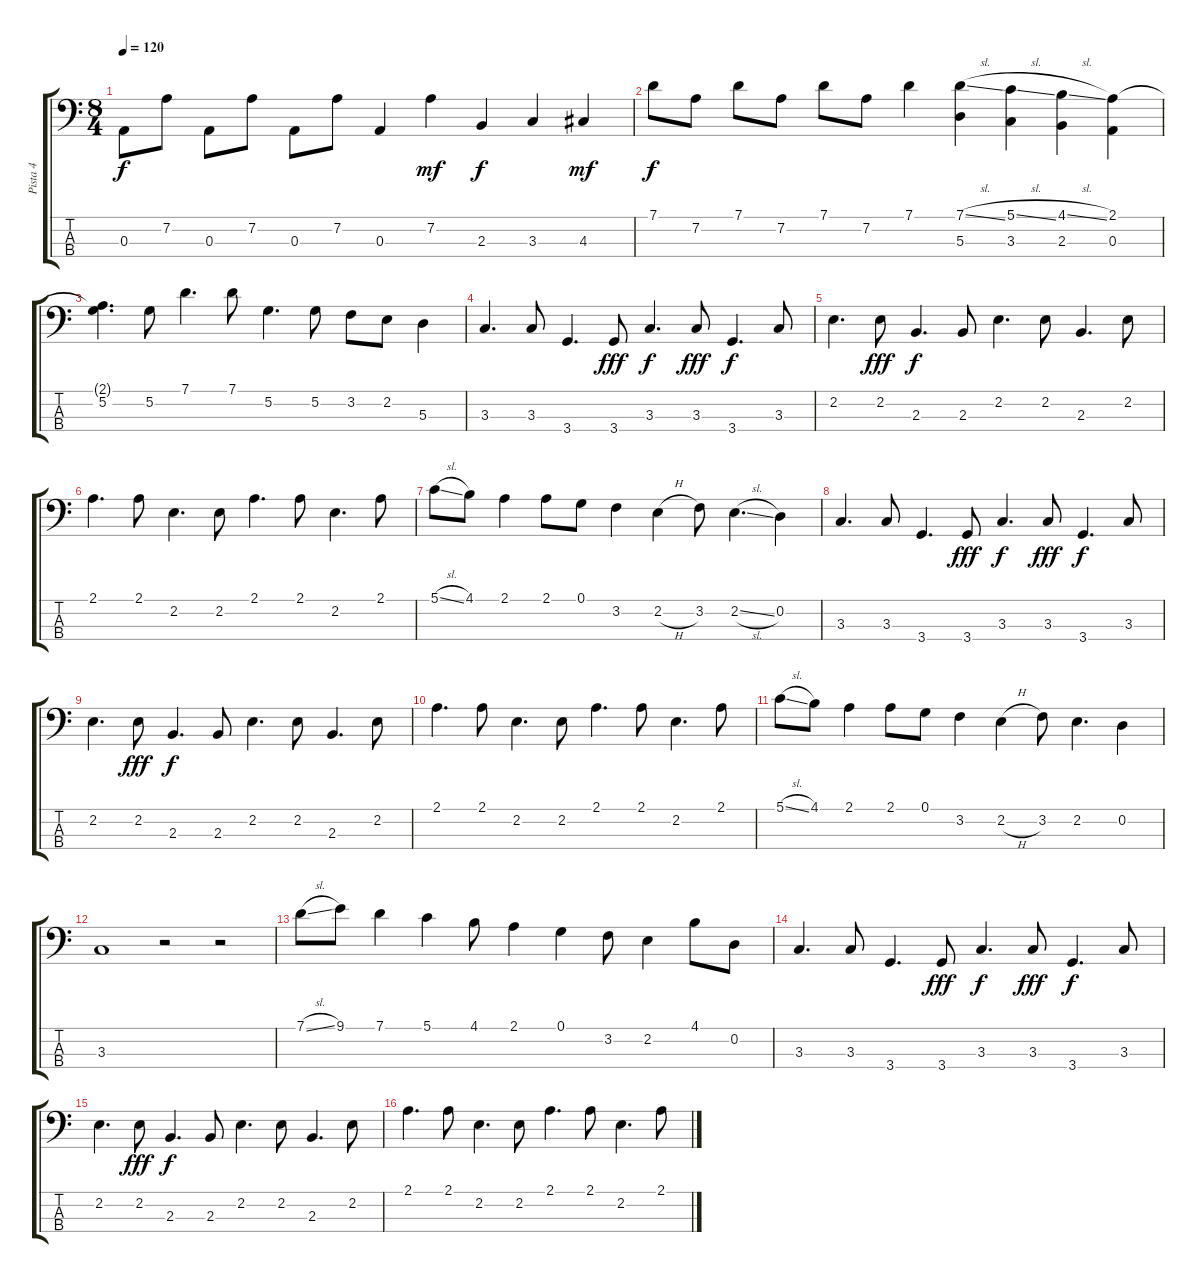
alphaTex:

\track ("Pista 4" "Pista 4") {instrument electricbassfinger}
\staff {score tabs}
\tuning (G2 D2 A1 E1) {hide}
\ts (8 4)
\tempo 120
\clef f4
\ks c
0.3.8{dy f} 7.2.8 0.3.8 7.2.8 0.3.8 7.2.8 0.3.4 7.2.4{dy mf} 2.3.4{dy f} 3.3.4 4.3.4{dy mf} |
7.1.8{dy f} 7.2.8 7.1.8 7.2.8 7.1.8 7.2.8 7.1.4 (7.1{sl} 5.3).4 (5.1{sl} 3.3).4 (4.1{sl} 2.3).4 (2.1 0.3).4 |
(2.1{t} 5.2).4{d} 5.2.8 7.1.4{d} 7.1.8 5.2.4{d} 5.2.8 3.2.8 2.2.8 5.3.4 |
3.3.4{d} 3.3.8 3.4.4{d} 3.4.8{dy fff} 3.3.4{d dy f} 3.3.8{dy fff} 3.4.4{d dy f} 3.3.8 |
2.2.4{d} 2.2.8{dy fff} 2.3.4{d dy f} 2.3.8 2.2.4{d} 2.2.8 2.3.4{d} 2.2.8 |
2.1.4{d} 2.1.8 2.2.4{d} 2.2.8 2.1.4{d} 2.1.8 2.2.4{d} 2.1.8 |
5.1{sl}.8 4.1.8 2.1.4 2.1.8 0.1.8 3.2.4 2.2{h}.4 3.2.8 2.2{sl}.4{d} 0.2.4 |
3.3.4{d} 3.3.8 3.4.4{d} 3.4.8{dy fff} 3.3.4{d dy f} 3.3.8{dy fff} 3.4.4{d dy f} 3.3.8 |
2.2.4{d} 2.2.8{dy fff} 2.3.4{d dy f} 2.3.8 2.2.4{d} 2.2.8 2.3.4{d} 2.2.8 |
2.1.4{d} 2.1.8 2.2.4{d} 2.2.8 2.1.4{d} 2.1.8 2.2.4{d} 2.1.8 |
5.1{sl}.8 4.1.8 2.1.4 2.1.8 0.1.8 3.2.4 2.2{h}.4 3.2.8 2.2.4{d} 0.2.4 |
3.3.1 r.2 r.2 |
7.1{sl}.8 9.1.8 7.1.4 5.1.4 4.1.8 2.1.4 0.1.4 3.2.8 2.2.4 4.1.8 0.2.8 |
3.3.4{d} 3.3.8 3.4.4{d} 3.4.8{dy fff} 3.3.4{d dy f} 3.3.8{dy fff} 3.4.4{d dy f} 3.3.8 |
2.2.4{d} 2.2.8{dy fff} 2.3.4{d dy f} 2.3.8 2.2.4{d} 2.2.8 2.3.4{d} 2.2.8 |
2.1.4{d} 2.1.8 2.2.4{d} 2.2.8 2.1.4{d} 2.1.8 2.2.4{d} 2.1.8
